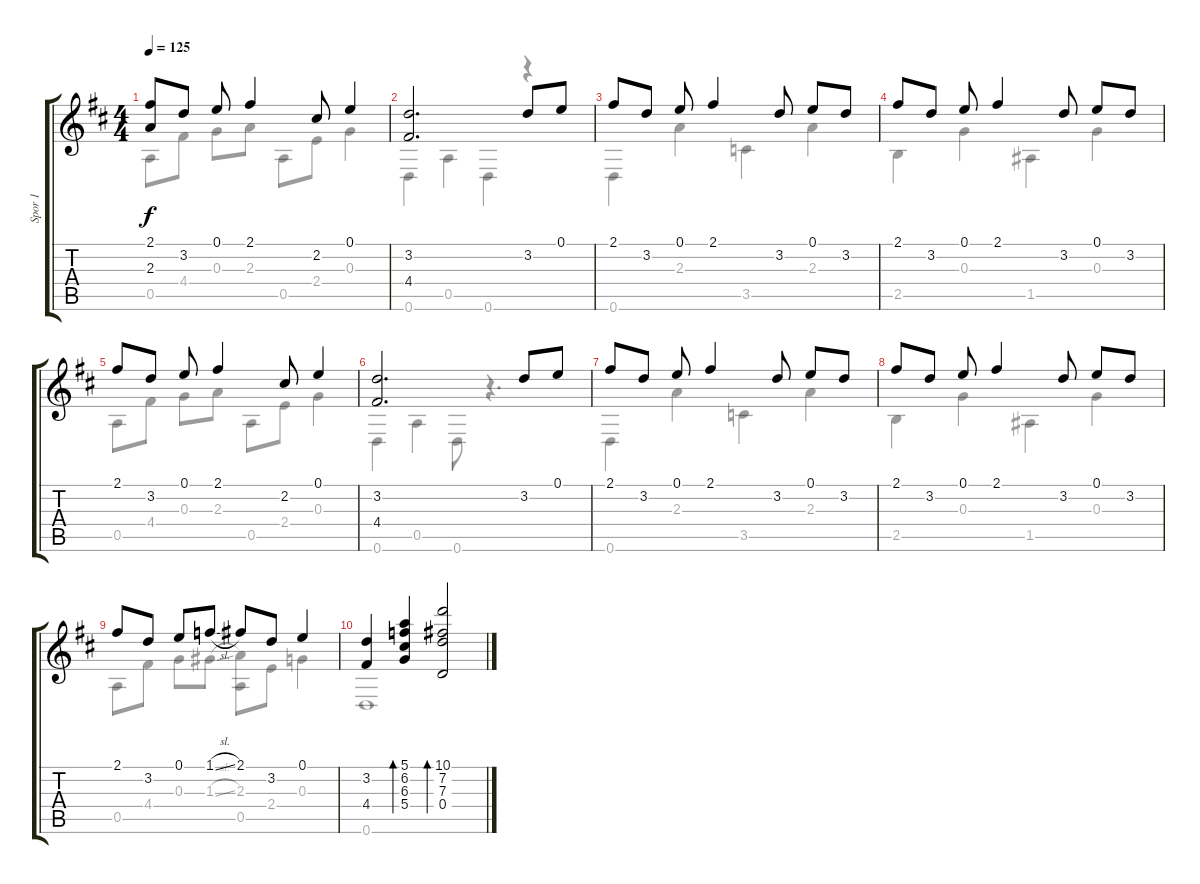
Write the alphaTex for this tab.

\track ("Spor 1" "Spor 1") {instrument acousticguitarsteel}
\staff {score tabs}
\tuning (E4 B3 G3 D3 A2 D2) {hide}
\voice
\ts (4 4)
\tempo 125
\clef g2
\ks d
(2.1 2.3).8{dy f} 3.2.8 0.1.8 2.1.4 2.2.8 0.1.4 |
(3.2 4.4).2{d} 3.2.8 0.1.8 |
2.1.8 3.2.8 0.1.8 2.1.4 3.2.8 0.1.8 3.2.8 |
2.1.8 3.2.8 0.1.8 2.1.4 3.2.8 0.1.8 3.2.8 |
2.1.8 3.2.8 0.1.8 2.1.4 2.2.8 0.1.4 |
(3.2 4.4).2{d} 3.2.8 0.1.8 |
2.1.8 3.2.8 0.1.8 2.1.4 3.2.8 0.1.8 3.2.8 |
2.1.8 3.2.8 0.1.8 2.1.4 3.2.8 0.1.8 3.2.8 |
2.1.8 3.2.8 0.1.8 1.1{sl}.8 2.1.8 3.2.8 0.1.4 |
(3.2 4.4).4 (5.1 6.2 6.3 5.4).4{bd 60} (10.1 7.2 7.3 0.4).2{bd 60}
\voice
\clef g2
\ottava regular
\simile none
\ks d
0.5.8{dy f} 4.4.8 0.3.8 2.3.8 0.5.8 2.4.8 0.3.4 |
0.6.4 0.5.4 0.6.4 r.4 |
0.6.4 2.3.4 3.5.4 2.3.4 |
2.5.4 0.3.4 1.5.4 0.3.4 |
0.5.8 4.4.8 0.3.8 2.3.8 0.5.8 2.4.8 0.3.4 |
0.6.4 0.5.4 0.6.8 r.4{d} |
0.6.4 2.3.4 3.5.4 2.3.4 |
2.5.4 0.3.4 1.5.4 0.3.4 |
0.5.8 4.4.8 0.3.8 1.3{sl}.8 (2.3 0.5).8 2.4.8 0.3.4 |
0.6.1
